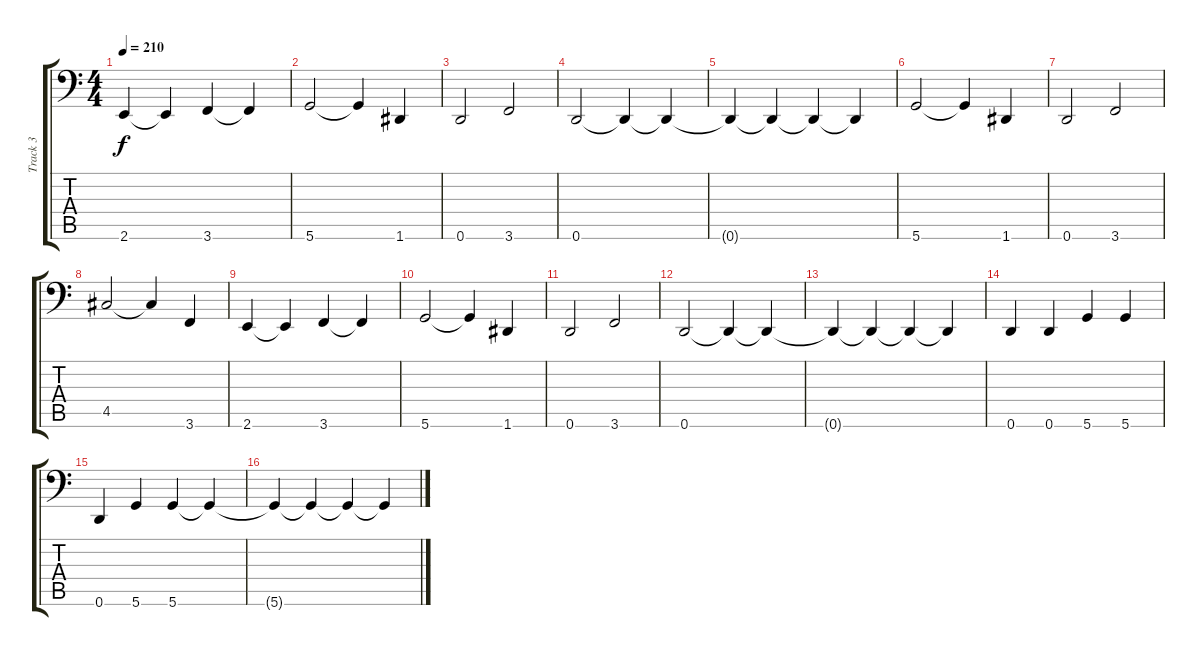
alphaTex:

\track ("Track 3" "Track 3") {instrument slapbass1}
\staff {score tabs}
\tuning (E3 B2 G2 D2 A1 D1) {hide}
\ts (4 4)
\tempo 210
\clef f4
\ks c
2.6.4{dy f} 2.6{t}.4 3.6.4 3.6{t}.4 |
5.6.2 5.6{t}.4 1.6.4 |
0.6.2 3.6.2 |
0.6.2 0.6{t}.4 0.6{t}.4 |
0.6{t}.4 0.6{t}.4 0.6{t}.4 0.6{t}.4 |
5.6.2 5.6{t}.4 1.6.4 |
0.6.2 3.6.2 |
4.5.2 4.5{t}.4 3.6.4 |
2.6.4 2.6{t}.4 3.6.4 3.6{t}.4 |
5.6.2 5.6{t}.4 1.6.4 |
0.6.2 3.6.2 |
0.6.2 0.6{t}.4 0.6{t}.4 |
0.6{t}.4 0.6{t}.4 0.6{t}.4 0.6{t}.4 |
0.6.4 0.6.4 5.6.4 5.6.4 |
0.6.4 5.6.4 5.6.4 5.6{t}.4 |
5.6{t}.4 5.6{t}.4 5.6{t}.4 5.6{t}.4
